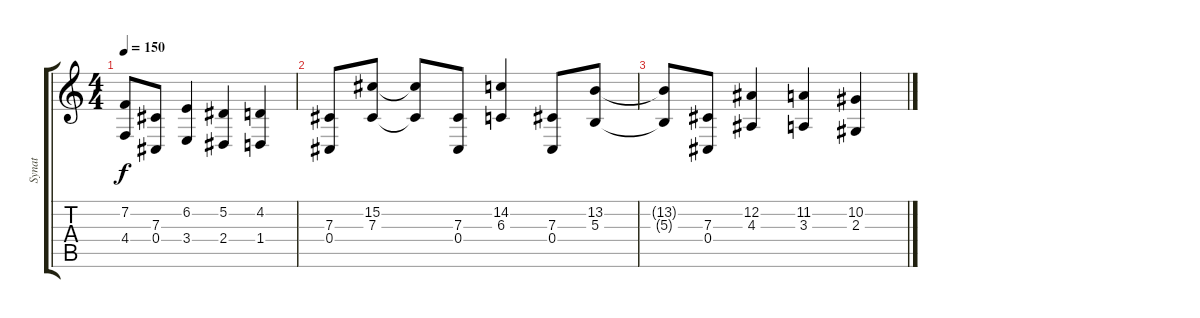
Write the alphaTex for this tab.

\track ("Synat" "Synat") {instrument choiraahs}
\staff {score tabs}
\tuning (Eb4 Bb3 Gb3 Db3 Ab2 Db2) {hide}
\ts (4 4)
\tempo 150
\clef g2
\ks c
(7.2{t} 4.4{t}).8{dy f} (7.3 0.4).8 (6.2 3.4).4 (5.2 2.4).4 (4.2 1.4).4 |
(7.3 0.4).8{volume 0} (15.2 7.3).8 (15.2{t} 7.3{t}).8 (7.3 0.4).8 (14.2 6.3).4 (7.3 0.4).8 (13.2 5.3).8 |
(13.2{t} 5.3{t}).8 (7.3 0.4).8 (12.2 4.3).4 (11.2 3.3).4 (10.2 2.3).4
